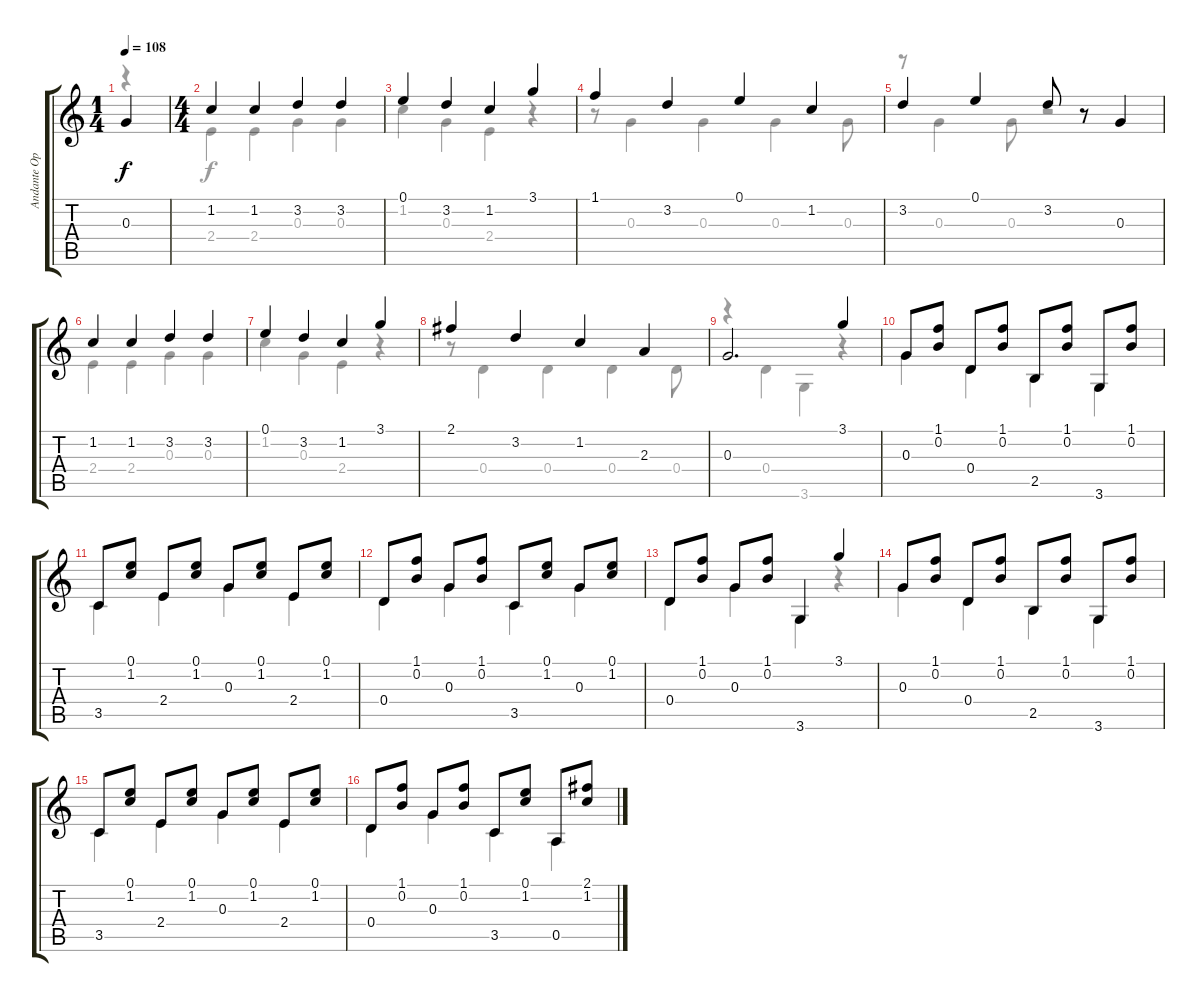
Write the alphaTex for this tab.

\track ("Andante Opus 246 - Fernando Carulli" "Andante Op") {instrument acousticguitarnylon}
\staff {score tabs}
\tuning (E4 B3 G3 D3 A2 E2) {hide}
\voice
\ts (1 4)
\tempo 108
\clef g2
\ks c
0.3.4{dy f instrument acousticguitarnylon} |
\ts (4 4)
1.2.4 1.2.4 3.2.4 3.2.4 |
0.1.4 3.2.4 1.2.4 3.1.4 |
1.1.4 3.2.4 0.1.4 1.2.4 |
3.2.4 0.1.4 3.2.8 r.8 0.3.4 |
1.2.4 1.2.4 3.2.4 3.2.4 |
0.1.4 3.2.4 1.2.4 3.1.4 |
2.1.4 3.2.4 1.2.4 2.3.4 |
0.3.2{d} 3.1.4 |
0.3.8 (1.1 0.2).8 0.4.8 (1.1 0.2).8 2.5.8 (1.1 0.2).8 3.6.8 (1.1 0.2).8 |
3.5.8 (0.1 1.2).8 2.4.8 (0.1 1.2).8 0.3.8 (0.1 1.2).8 2.4.8 (0.1 1.2).8 |
0.4.8 (1.1 0.2).8 0.3.8 (1.1 0.2).8 3.5.8 (0.1 1.2).8 0.3.8 (0.1 1.2).8 |
0.4.8 (1.1 0.2).8 0.3.8 (1.1 0.2).8 3.6.4 3.1.4 |
0.3.8 (1.1 0.2).8 0.4.8 (1.1 0.2).8 2.5.8 (1.1 0.2).8 3.6.8 (1.1 0.2).8 |
3.5.8 (0.1 1.2).8 2.4.8 (0.1 1.2).8 0.3.8 (0.1 1.2).8 2.4.8 (0.1 1.2).8 |
0.4.8 (1.1 0.2).8 0.3.8 (1.1 0.2).8 3.5.8 (0.1 1.2).8 0.5.8 (2.1 1.2).8
\voice
\clef g2
\ottava regular
\simile none
\ks c
r.4{dy f} |
2.4.4 2.4.4 0.3.4 0.3.4 |
1.2.4 0.3.4 2.4.4 r.4 |
r.8 0.3.4 0.3.4 0.3.4 0.3.8 |
r.8 0.3.4 0.3.8 r.2 |
2.4.4 2.4.4 0.3.4 0.3.4 |
1.2.4 0.3.4 2.4.4 r.4 |
r.8 0.4.4 0.4.4 0.4.4 0.4.8 |
r.4 0.4.4 3.6.4 r.4 |
0.3.4 0.4.4 2.5.4 3.6.4 |
3.5.4 2.4.4 0.3.4 2.4.4 |
0.4.4 0.3.4 3.5.4 0.3.4 |
0.4.4 0.3.4 3.6.4 r.4 |
0.3.4 0.4.4 2.5.4 3.6.4 |
3.5.4 2.4.4 0.3.4 2.4.4 |
0.4.4 0.3.4 3.5.4 0.5.4
